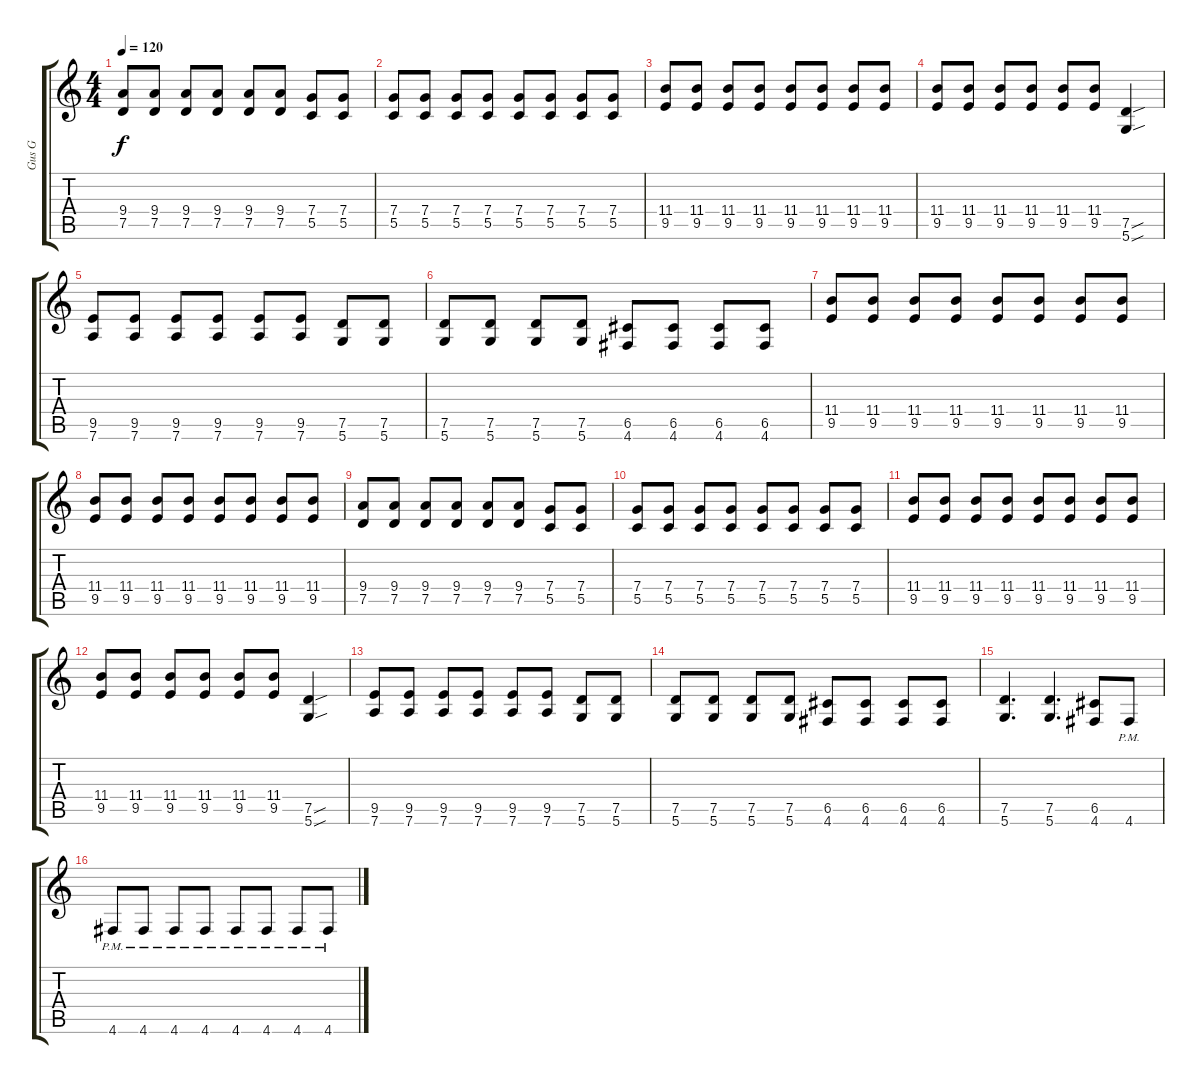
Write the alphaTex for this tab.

\track ("Gus G" "Gus G") {instrument distortionguitar}
\staff {score tabs}
\tuning (D4 A3 F3 C3 G2 D2) {hide}
\ts (4 4)
\tempo 120
\clef g2
\ks c
(9.4 7.5).8{dy f} (9.4 7.5).8 (9.4 7.5).8 (9.4 7.5).8 (9.4 7.5).8 (9.4 7.5).8 (7.4 5.5).8 (7.4 5.5).8 |
(7.4 5.5).8 (7.4 5.5).8 (7.4 5.5).8 (7.4 5.5).8 (7.4 5.5).8 (7.4 5.5).8 (7.4 5.5).8 (7.4 5.5).8 |
(11.4 9.5).8 (11.4 9.5).8 (11.4 9.5).8 (11.4 9.5).8 (11.4 9.5).8 (11.4 9.5).8 (11.4 9.5).8 (11.4 9.5).8 |
(11.4 9.5).8 (11.4 9.5).8 (11.4 9.5).8 (11.4 9.5).8 (11.4 9.5).8 (11.4 9.5).8 (7.5{sou} 5.6{sou}).4 |
(9.5 7.6).8 (9.5 7.6).8 (9.5 7.6).8 (9.5 7.6).8 (9.5 7.6).8 (9.5 7.6).8 (7.5 5.6).8 (7.5 5.6).8 |
(7.5 5.6).8 (7.5 5.6).8 (7.5 5.6).8 (7.5 5.6).8 (6.5 4.6).8 (6.5 4.6).8 (6.5 4.6).8 (6.5 4.6).8 |
(11.4 9.5).8 (11.4 9.5).8 (11.4 9.5).8 (11.4 9.5).8 (11.4 9.5).8 (11.4 9.5).8 (11.4 9.5).8 (11.4 9.5).8 |
(11.4 9.5).8 (11.4 9.5).8 (11.4 9.5).8 (11.4 9.5).8 (11.4 9.5).8 (11.4 9.5).8 (11.4 9.5).8 (11.4 9.5).8 |
(9.4 7.5).8 (9.4 7.5).8 (9.4 7.5).8 (9.4 7.5).8 (9.4 7.5).8 (9.4 7.5).8 (7.4 5.5).8 (7.4 5.5).8 |
(7.4 5.5).8 (7.4 5.5).8 (7.4 5.5).8 (7.4 5.5).8 (7.4 5.5).8 (7.4 5.5).8 (7.4 5.5).8 (7.4 5.5).8 |
(11.4 9.5).8 (11.4 9.5).8 (11.4 9.5).8 (11.4 9.5).8 (11.4 9.5).8 (11.4 9.5).8 (11.4 9.5).8 (11.4 9.5).8 |
(11.4 9.5).8 (11.4 9.5).8 (11.4 9.5).8 (11.4 9.5).8 (11.4 9.5).8 (11.4 9.5).8 (7.5{sou} 5.6{sou}).4 |
(9.5 7.6).8 (9.5 7.6).8 (9.5 7.6).8 (9.5 7.6).8 (9.5 7.6).8 (9.5 7.6).8 (7.5 5.6).8 (7.5 5.6).8 |
(7.5 5.6).8 (7.5 5.6).8 (7.5 5.6).8 (7.5 5.6).8 (6.5 4.6).8 (6.5 4.6).8 (6.5 4.6).8 (6.5 4.6).8 |
(7.5 5.6).4{d} (7.5 5.6).4{d} (6.5 4.6).8 4.6{pm}.8 |
4.6{pm}.8 4.6{pm}.8 4.6{pm}.8 4.6{pm}.8 4.6{pm}.8 4.6{pm}.8 4.6{pm}.8 4.6{pm}.8
